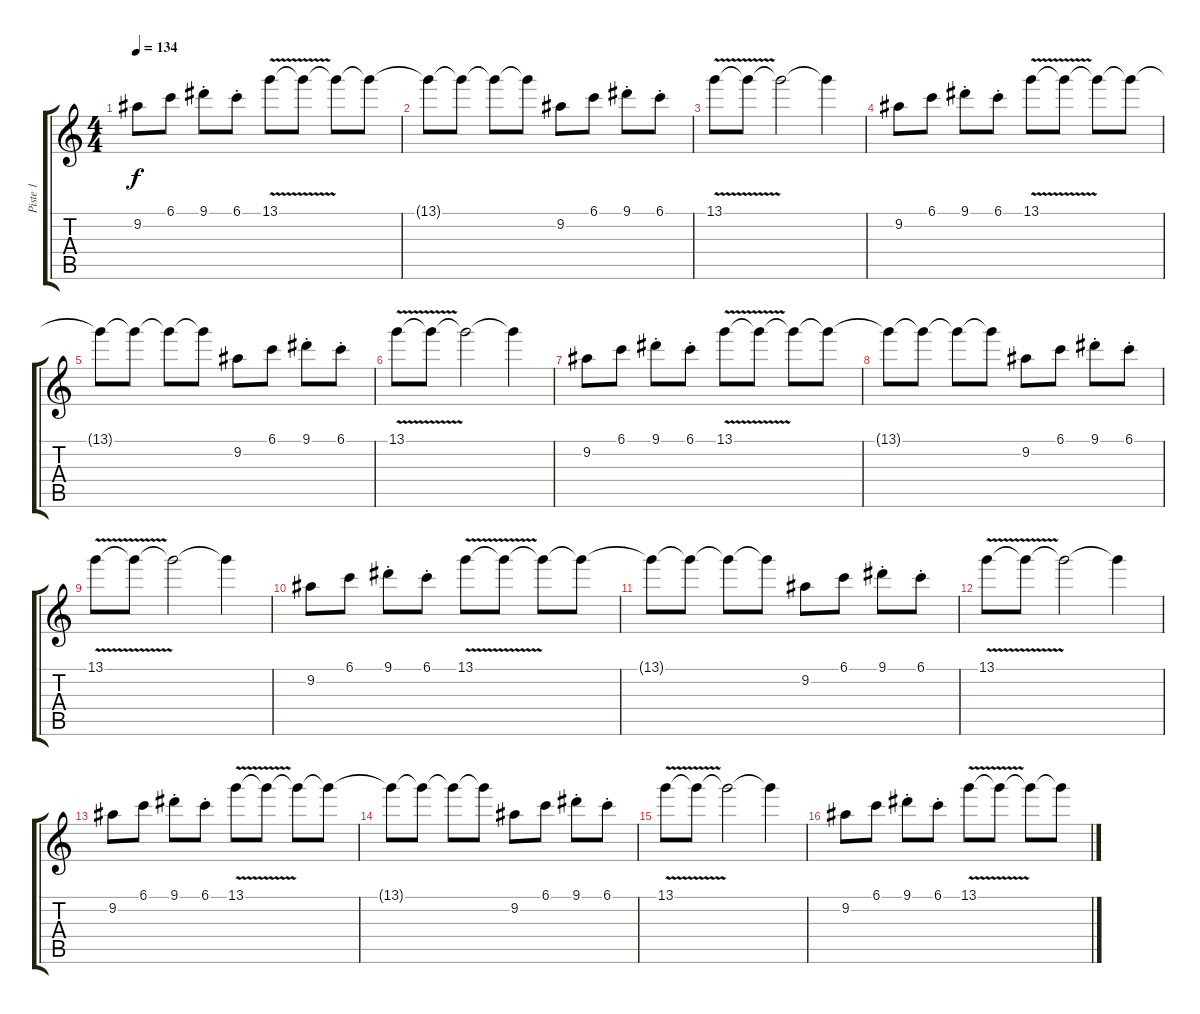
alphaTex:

\track ("Piste 1" "Piste 1") {instrument electricguitarclean}
\staff {score tabs}
\tuning (Gb4 Db4 A3 E3 B2 Gb2) {hide}
\ts (4 4)
\tempo 134
\clef g2
\ks c
9.2.8{dy f} 6.1.8 9.1{st}.8 6.1{st}.8 13.1{v}.8{instrument distortionguitar} 13.1{t}.8 13.1{t}.8 13.1{t}.8 |
13.1{t}.8 13.1{t}.8 13.1{t}.8 13.1{t}.8 9.2.8{instrument electricguitarclean} 6.1.8 9.1{st}.8 6.1{st}.8 |
13.1{v}.8{instrument distortionguitar} 13.1{t}.8 13.1{t}.2 13.1{t}.4 |
9.2.8 6.1.8 9.1{st}.8 6.1{st}.8 13.1{v}.8{instrument distortionguitar} 13.1{t}.8 13.1{t}.8 13.1{t}.8 |
13.1{t}.8 13.1{t}.8 13.1{t}.8 13.1{t}.8 9.2.8{instrument electricguitarclean} 6.1.8 9.1{st}.8 6.1{st}.8 |
13.1{v}.8{instrument distortionguitar} 13.1{t}.8 13.1{t}.2 13.1{t}.4 |
9.2.8 6.1.8 9.1{st}.8 6.1{st}.8 13.1{v}.8{instrument distortionguitar} 13.1{t}.8 13.1{t}.8 13.1{t}.8 |
13.1{t}.8 13.1{t}.8 13.1{t}.8 13.1{t}.8 9.2.8{instrument electricguitarclean} 6.1.8 9.1{st}.8 6.1{st}.8 |
13.1{v}.8{instrument distortionguitar} 13.1{t}.8 13.1{t}.2 13.1{t}.4 |
9.2.8 6.1.8 9.1{st}.8 6.1{st}.8 13.1{v}.8{instrument distortionguitar} 13.1{t}.8 13.1{t}.8 13.1{t}.8 |
13.1{t}.8 13.1{t}.8 13.1{t}.8 13.1{t}.8 9.2.8{instrument electricguitarclean} 6.1.8 9.1{st}.8 6.1{st}.8 |
13.1{v}.8{instrument distortionguitar} 13.1{t}.8 13.1{t}.2 13.1{t}.4 |
9.2.8 6.1.8 9.1{st}.8 6.1{st}.8 13.1{v}.8{instrument distortionguitar} 13.1{t}.8 13.1{t}.8 13.1{t}.8 |
13.1{t}.8 13.1{t}.8 13.1{t}.8 13.1{t}.8 9.2.8{instrument electricguitarclean} 6.1.8 9.1{st}.8 6.1{st}.8 |
13.1{v}.8{instrument distortionguitar} 13.1{t}.8 13.1{t}.2 13.1{t}.4 |
9.2.8 6.1.8 9.1{st}.8 6.1{st}.8 13.1{v}.8{instrument distortionguitar} 13.1{t}.8 13.1{t}.8 13.1{t}.8
